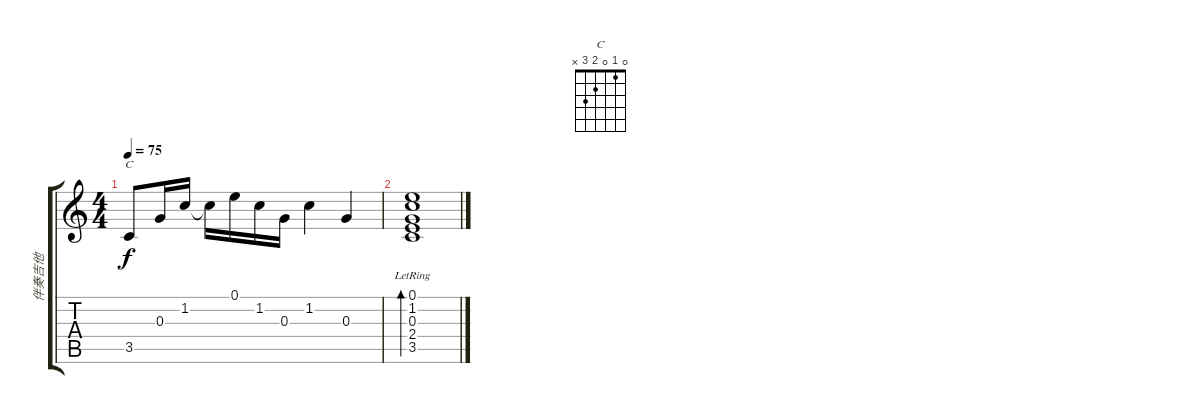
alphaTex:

\track ("伴奏吉他" "伴奏吉他") {instrument acousticguitarsteel}
\staff {score tabs}
\tuning (E4 B3 G3 D3 A2 E2) {hide}
\chord ("C" 0 1 0 2 3 x)
\ts (4 4)
\tempo 75
\clef g2
\ks c
3.5.8{ch "C" dy f} 0.3.16 1.2.16 1.2{t}.16 0.1.16 1.2.16 0.3.16 1.2.4 0.3.4 |
(0.1 1.2 0.3{lr} 2.4 3.5).1{bd 480}
